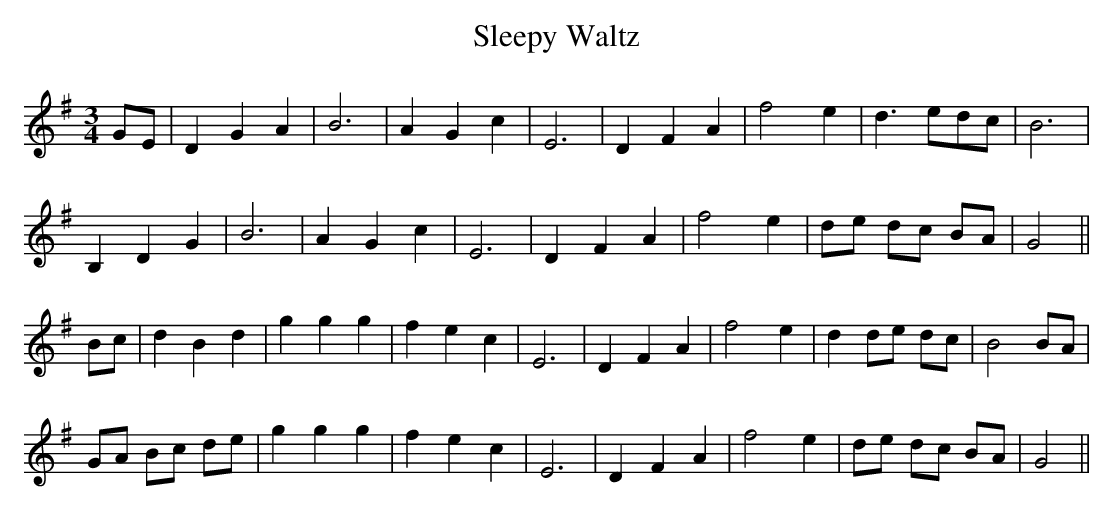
X:1
T:Sleepy Waltz
M:3/4
L:1/8
K:G
GE|D2G2A2|B6|A2G2c2|E6|D2F2A2 |f4 e2|d3 edc|B6|
B,2D2G2|B6|A2G2c2|E6|D2F2A2|f4e2|de dc BA|G4||
Bc|d2B2d2|g2g2g2|f2e2c2|E6| D2F2A2|f4e2|d2 de dc|B4 BA|
GA Bc de|g2g2g2|f2e2c2|E6|D2F2A2|f4e2|de dc BA|G4||
